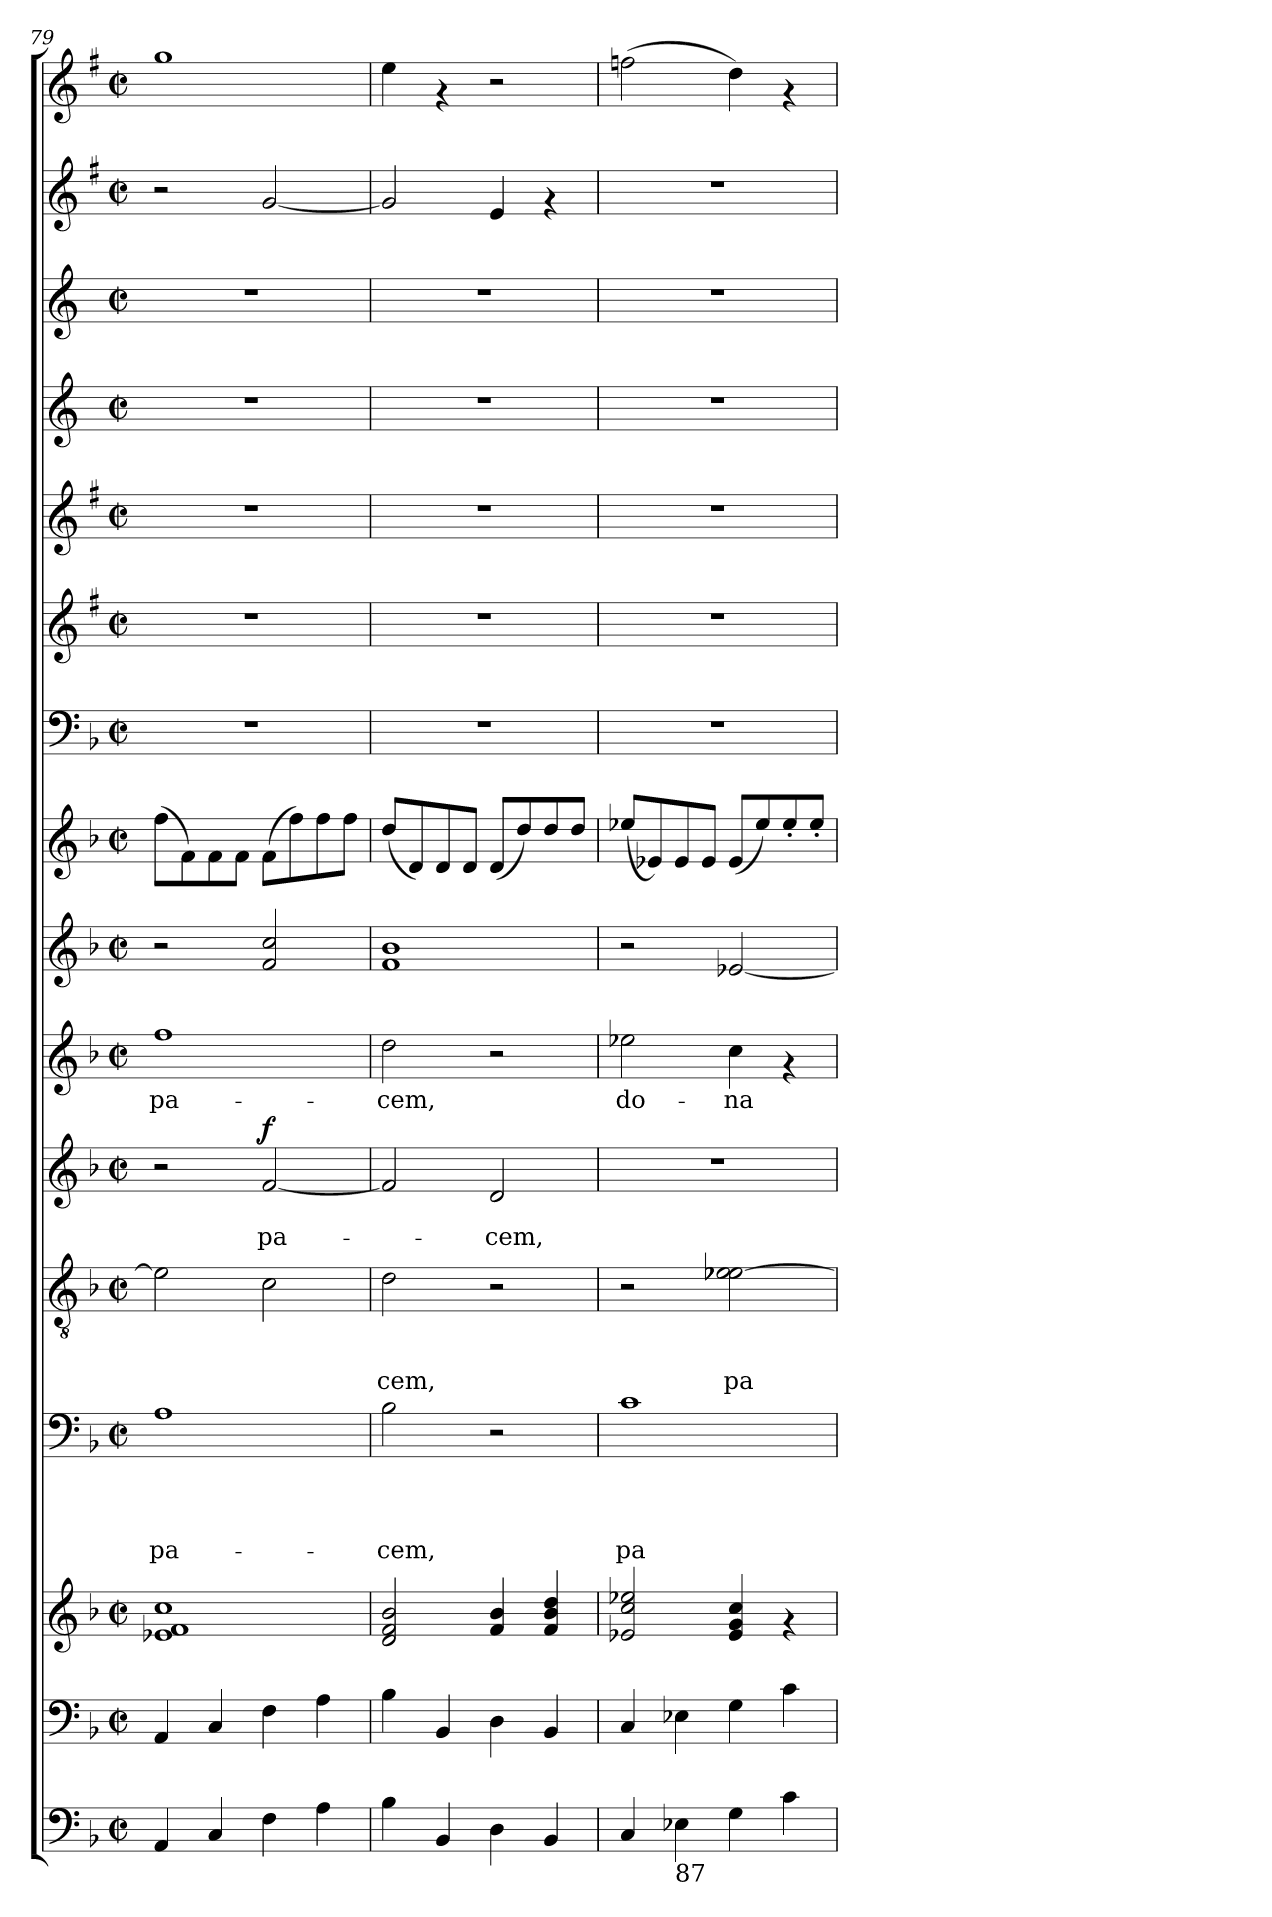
**kern	**kern	**kern	**kern	**text	**text	**text	**text	**kern	**text	**text	**text	**kern	**text	**text	**dynam	**kern	**text	**kern	**kern	**kern	**kern	**kern	**kern	**kern	**kern	**kern
*part16	*part15	*part14	*part13	*part13	*part13	*part13	*part13	*part12	*part12	*part12	*part12	*part11	*part11	*part11	*part11	*part10	*part10	*part9	*part8	*part7	*part6	*part5	*part4	*part3	*part2	*part1
*staff16	*staff15	*staff14	*staff13	*staff13	*staff13	*staff13	*staff13	*staff12	*staff12	*staff12	*staff12	*staff11	*staff11	*staff11	*staff11	*staff10	*staff10	*staff9	*staff8	*staff7	*staff6	*staff5	*staff4	*staff3	*staff2	*staff1
!!LO:PB:g=z
*clefF4	*clefF4	*clefG2	*clefF4	*	*	*	*	*clefGv2	*	*	*	*clefG2	*	*	*	*clefG2	*	*clefG2	*clefG2	*clefF4	*clefG2	*clefG2	*clefG2	*clefG2	*clefG2	*clefG2
*	*	*	*	*	*	*	*	*	*	*	*	*	*	*	*	*	*	*	*	*	*ITrd1c2	*ITrd1c2	*ITrd-3c-5	*ITrd-3c-5	*ITrd1c2	*ITrd1c2
*k[b-]	*k[b-]	*k[b-]	*k[b-]	*	*	*	*	*k[b-]	*	*	*	*k[b-]	*	*	*	*k[b-]	*	*k[b-]	*k[b-]	*k[b-]	*k[b-]	*k[b-]	*k[b-]	*k[b-]	*k[b-]	*k[b-]
*F:	*F:	*F:	*F:	*	*	*	*	*F:	*	*	*	*F:	*	*	*	*F:	*	*F:	*F:	*F:	*F:	*F:	*F:	*F:	*F:	*F:
*M2/2	*M2/2	*M2/2	*M2/2	*	*	*	*	*M2/2	*	*	*	*M2/2	*	*	*	*M2/2	*	*M2/2	*M2/2	*M2/2	*M2/2	*M2/2	*M2/2	*M2/2	*M2/2	*M2/2
*met(c|)	*met(c|)	*met(c|)	*met(c|)	*	*	*	*	*met(c|)	*	*	*	*met(c|)	*	*	*	*met(c|)	*	*met(c|)	*met(c|)	*met(c|)	*met(c|)	*met(c|)	*met(c|)	*met(c|)	*met(c|)	*met(c|)
=79	=79	=79	=79	=79	=79	=79	=79	=79	=79	=79	=79	=79	=79	=79	=79	=79	=79	=79	=79	=79	=79	=79	=79	=79	=79	=79
!	!	!	!	!	!	!	!LO:LY:b	!	!	!	!	!	!	!	!	!	!LO:LY:b	!	!	!	!	!	!	!	!	!
4AA/	4AA/	1e-X 1f 1cc	1A	.	.	.	pa-	2e-\]	.	.	.	2r	.	.	.	1ff	pa-	2r	(>8ff\L	1r	1r	1r	1r	1r	2r	1ff
.	.	.	.	.	.	.	.	.	.	.	.	.	.	.	.	.	.	.	8f\)	.	.	.	.	.	.	.
4C/	4C/	.	.	.	.	.	.	.	.	.	.	.	.	.	.	.	.	.	8f\	.	.	.	.	.	.	.
.	.	.	.	.	.	.	.	.	.	.	.	.	.	.	.	.	.	.	8f\J	.	.	.	.	.	.	.
!	!	!	!	!	!	!	!	!	!	!	!	!	!	!LO:LY:b	!LO:DY:a	!	!	!	!	!	!	!	!	!	!	!
4F\	4F\	.	.	.	.	.	.	2c\	.	.	.	[<2f/	.	pa-	f	.	.	2f/ 2cc/	(>8f\L	.	.	.	.	.	[<2f/	.
.	.	.	.	.	.	.	.	.	.	.	.	.	.	.	.	.	.	.	8ff\)	.	.	.	.	.	.	.
4A\	4A\	.	.	.	.	.	.	.	.	.	.	.	.	.	.	.	.	.	8ff\	.	.	.	.	.	.	.
.	.	.	.	.	.	.	.	.	.	.	.	.	.	.	.	.	.	.	8ff\J	.	.	.	.	.	.	.
=80	=80	=80	=80	=80	=80	=80	=80	=80	=80	=80	=80	=80	=80	=80	=80	=80	=80	=80	=80	=80	=80	=80	=80	=80	=80	=80
!	!	!	!	!	!	!	!LO:LY:b	!	!	!	!LO:LY:b	!	!	!	!	!	!LO:LY:b	!	!	!	!	!	!	!	!	!
4B-\	4B-\	2d/ 2f/ 2b-/	2B-\	.	.	.	-cem,	2d\	.	.	-cem,	2f/]	.	.	.	2dd\	-cem,	1f 1b-	(<8dd/L	1r	1r	1r	1r	1r	2f/]	4dd\
.	.	.	.	.	.	.	.	.	.	.	.	.	.	.	.	.	.	.	8d/)	.	.	.	.	.	.	.
4BB-/	4BB-/	.	.	.	.	.	.	.	.	.	.	.	.	.	.	.	.	.	8d/	.	.	.	.	.	.	4rf
.	.	.	.	.	.	.	.	.	.	.	.	.	.	.	.	.	.	.	8d/J	.	.	.	.	.	.	.
!	!	!	!	!	!	!	!	!	!	!	!	!	!	!LO:LY:b	!	!	!	!	!	!	!	!	!	!	!	!
4D\	4D\	4f/ 4b-/	2r	.	.	.	.	2r	.	.	.	2d/	.	-cem,	.	2r	.	.	(<8d/L	.	.	.	.	.	4d/	2r
.	.	.	.	.	.	.	.	.	.	.	.	.	.	.	.	.	.	.	8dd/)	.	.	.	.	.	.	.
4BB-/	4BB-/	4f/ 4b-/ 4dd/	.	.	.	.	.	.	.	.	.	.	.	.	.	.	.	.	8dd/	.	.	.	.	.	4rf	.
.	.	.	.	.	.	.	.	.	.	.	.	.	.	.	.	.	.	.	8dd/J	.	.	.	.	.	.	.
=81	=81	=81	=81	=81	=81	=81	=81	=81	=81	=81	=81	=81	=81	=81	=81	=81	=81	=81	=81	=81	=81	=81	=81	=81	=81	=81
!	!	!	!	!	!	!	!LO:LY:b	!	!	!	!	!	!	!	!	!	!LO:LY:b	!	!	!	!	!	!	!	!	!
4C/	4C/	2e-X/ 2cc/ 2ee-X/	1c	.	.	.	pa-	2r	.	.	.	1r	.	.	.	2ee-X\	do-	2r	(<8ee-X/L	1r	1r	1r	1r	1r	1r	(>2ee-X\
.	.	.	.	.	.	.	.	.	.	.	.	.	.	.	.	.	.	.	8e-X/)	.	.	.	.	.	.	.
!LO:TX:b:t=87	!	!	!	!	!	!	!	!	!	!	!	!	!	!	!	!	!	!	!	!	!	!	!	!	!	!
4E-X\	4E-X\	.	.	.	.	.	.	.	.	.	.	.	.	.	.	.	.	.	8e-/	.	.	.	.	.	.	.
.	.	.	.	.	.	.	.	.	.	.	.	.	.	.	.	.	.	.	8e-/J	.	.	.	.	.	.	.
!	!	!	!	!	!	!	!	!	!	!	!LO:LY:b	!	!	!	!	!	!LO:LY:b	!	!	!	!	!	!	!	!	!
4G\	4G\	4e-/ 4g/ 4cc/	.	.	.	.	.	2e-X\ [>2e-X\	.	.	pa-	.	.	.	.	4cc\	-na	[<2e-X/	(<8e-/L	.	.	.	.	.	.	4cc\)
.	.	.	.	.	.	.	.	.	.	.	.	.	.	.	.	.	.	.	8ee-/)	.	.	.	.	.	.	.
4c\	4c\	4rf	.	.	.	.	.	.	.	.	.	.	.	.	.	4rf	.	.	8ee-'</	.	.	.	.	.	.	4rf
.	.	.	.	.	.	.	.	.	.	.	.	.	.	.	.	.	.	.	8ee-'</J	.	.	.	.	.	.	.
=	=	=	=	=	=	=	=	=	=	=	=	=	=	=	=	=	=	=	=	=	=	=	=	=	=	=
*-	*-	*-	*-	*-	*-	*-	*-	*-	*-	*-	*-	*-	*-	*-	*-	*-	*-	*-	*-	*-	*-	*-	*-	*-	*-	*-
